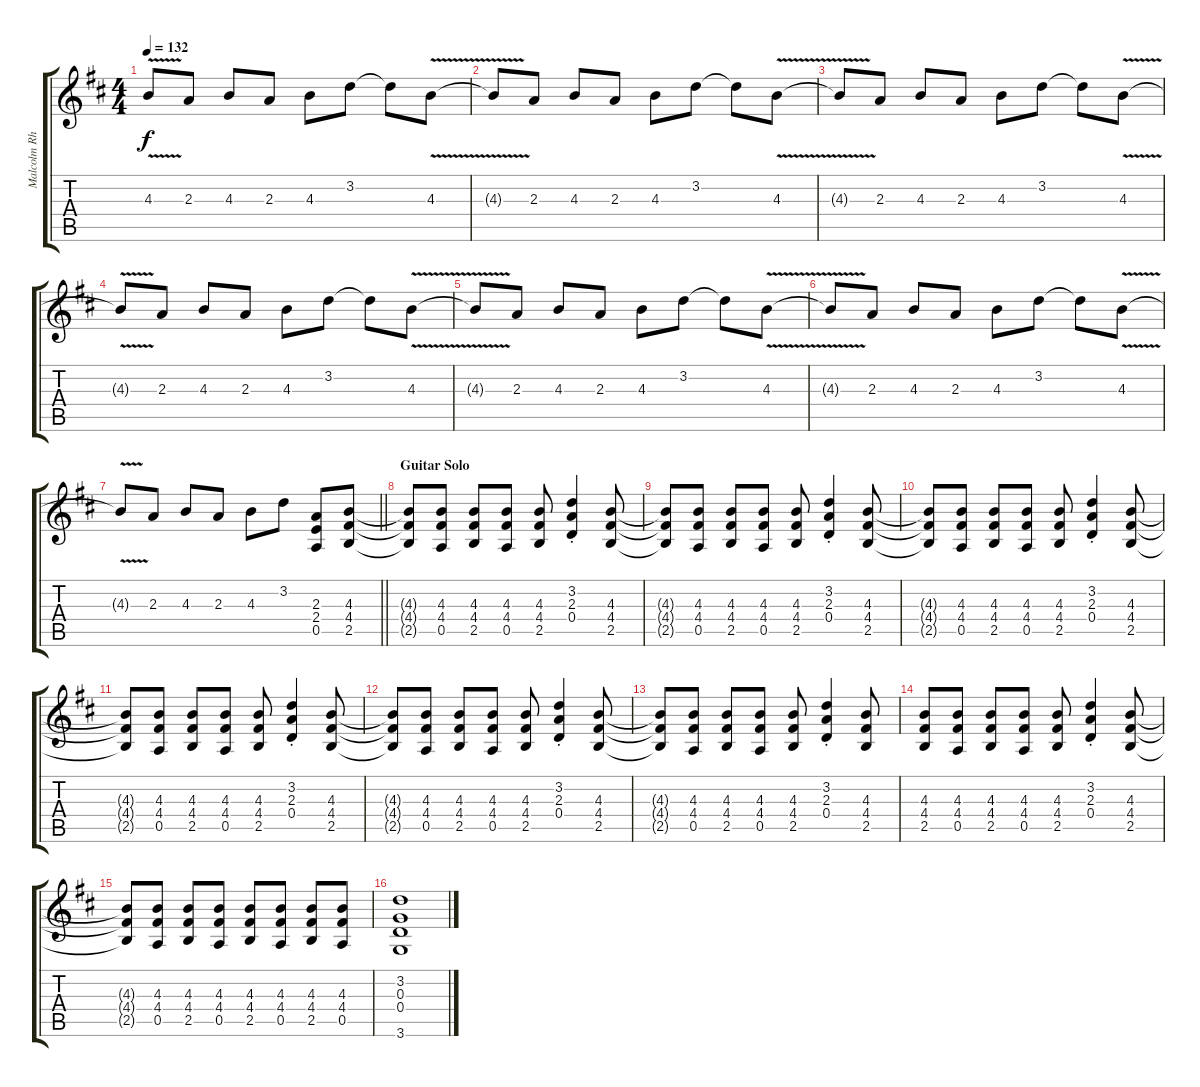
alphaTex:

\track ("Malcolm Rhythm" "Malcolm Rh") {instrument distortionguitar}
\staff {score tabs}
\tuning (E4 B3 G3 D3 A2 E2) {hide}
\ts (4 4)
\tempo 132
\clef g2
\ks d
4.3{v t}.8{dy f} 2.3.8 4.3.8 2.3.8 4.3.8 3.2.8 3.2{t}.8 4.3{v}.8 |
4.3{v t}.8 2.3.8 4.3.8 2.3.8 4.3.8 3.2.8 3.2{t}.8 4.3{v}.8 |
4.3{v t}.8 2.3.8 4.3.8 2.3.8 4.3.8 3.2.8 3.2{t}.8 4.3{v}.8 |
4.3{v t}.8 2.3.8 4.3.8 2.3.8 4.3.8 3.2.8 3.2{t}.8 4.3{v}.8 |
4.3{v t}.8 2.3.8 4.3.8 2.3.8 4.3.8 3.2.8 3.2{t}.8 4.3{v}.8 |
4.3{v t}.8 2.3.8 4.3.8 2.3.8 4.3.8 3.2.8 3.2{t}.8 4.3{v}.8 |
\barLineRight lightlight
4.3{v t}.8 2.3.8 4.3.8 2.3.8 4.3.8 3.2.8 (2.3 2.4 0.5).8 (4.3 4.4 2.5).8 |
\section ("" "Guitar Solo")
(4.3{t} 4.4{t} 2.5{t}).8 (4.3 4.4 0.5).8 (4.3 4.4 2.5).8 (4.3 4.4 0.5).8 (4.3 4.4 2.5).8 (3.2{st} 2.3{st} 0.4{st}).4 (4.3 4.4 2.5).8 |
(4.3{t} 4.4{t} 2.5{t}).8 (4.3 4.4 0.5).8 (4.3 4.4 2.5).8 (4.3 4.4 0.5).8 (4.3 4.4 2.5).8 (3.2{st} 2.3{st} 0.4{st}).4 (4.3 4.4 2.5).8 |
(4.3{t} 4.4{t} 2.5{t}).8 (4.3 4.4 0.5).8 (4.3 4.4 2.5).8 (4.3 4.4 0.5).8 (4.3 4.4 2.5).8 (3.2{st} 2.3{st} 0.4{st}).4 (4.3 4.4 2.5).8 |
(4.3{t} 4.4{t} 2.5{t}).8 (4.3 4.4 0.5).8 (4.3 4.4 2.5).8 (4.3 4.4 0.5).8 (4.3 4.4 2.5).8 (3.2{st} 2.3{st} 0.4{st}).4 (4.3 4.4 2.5).8 |
(4.3{t} 4.4{t} 2.5{t}).8 (4.3 4.4 0.5).8 (4.3 4.4 2.5).8 (4.3 4.4 0.5).8 (4.3 4.4 2.5).8 (3.2{st} 2.3{st} 0.4{st}).4 (4.3 4.4 2.5).8 |
(4.3{t} 4.4{t} 2.5{t}).8 (4.3 4.4 0.5).8 (4.3 4.4 2.5).8 (4.3 4.4 0.5).8 (4.3 4.4 2.5).8 (3.2{st} 2.3{st} 0.4{st}).4 (4.3 4.4 2.5).8 |
(4.3 4.4 2.5).8 (4.3 4.4 0.5).8 (4.3 4.4 2.5).8 (4.3 4.4 0.5).8 (4.3 4.4 2.5).8 (3.2{st} 2.3{st} 0.4{st}).4 (4.3 4.4 2.5).8 |
(4.3{t} 4.4{t} 2.5{t}).8 (4.3 4.4 0.5).8 (4.3 4.4 2.5).8 (4.3 4.4 0.5).8 (4.3 4.4 2.5).8 (4.3 4.4 0.5).8 (4.3 4.4 2.5).8 (4.3 4.4 0.5).8 |
(3.2 0.3 0.4 3.6).1
